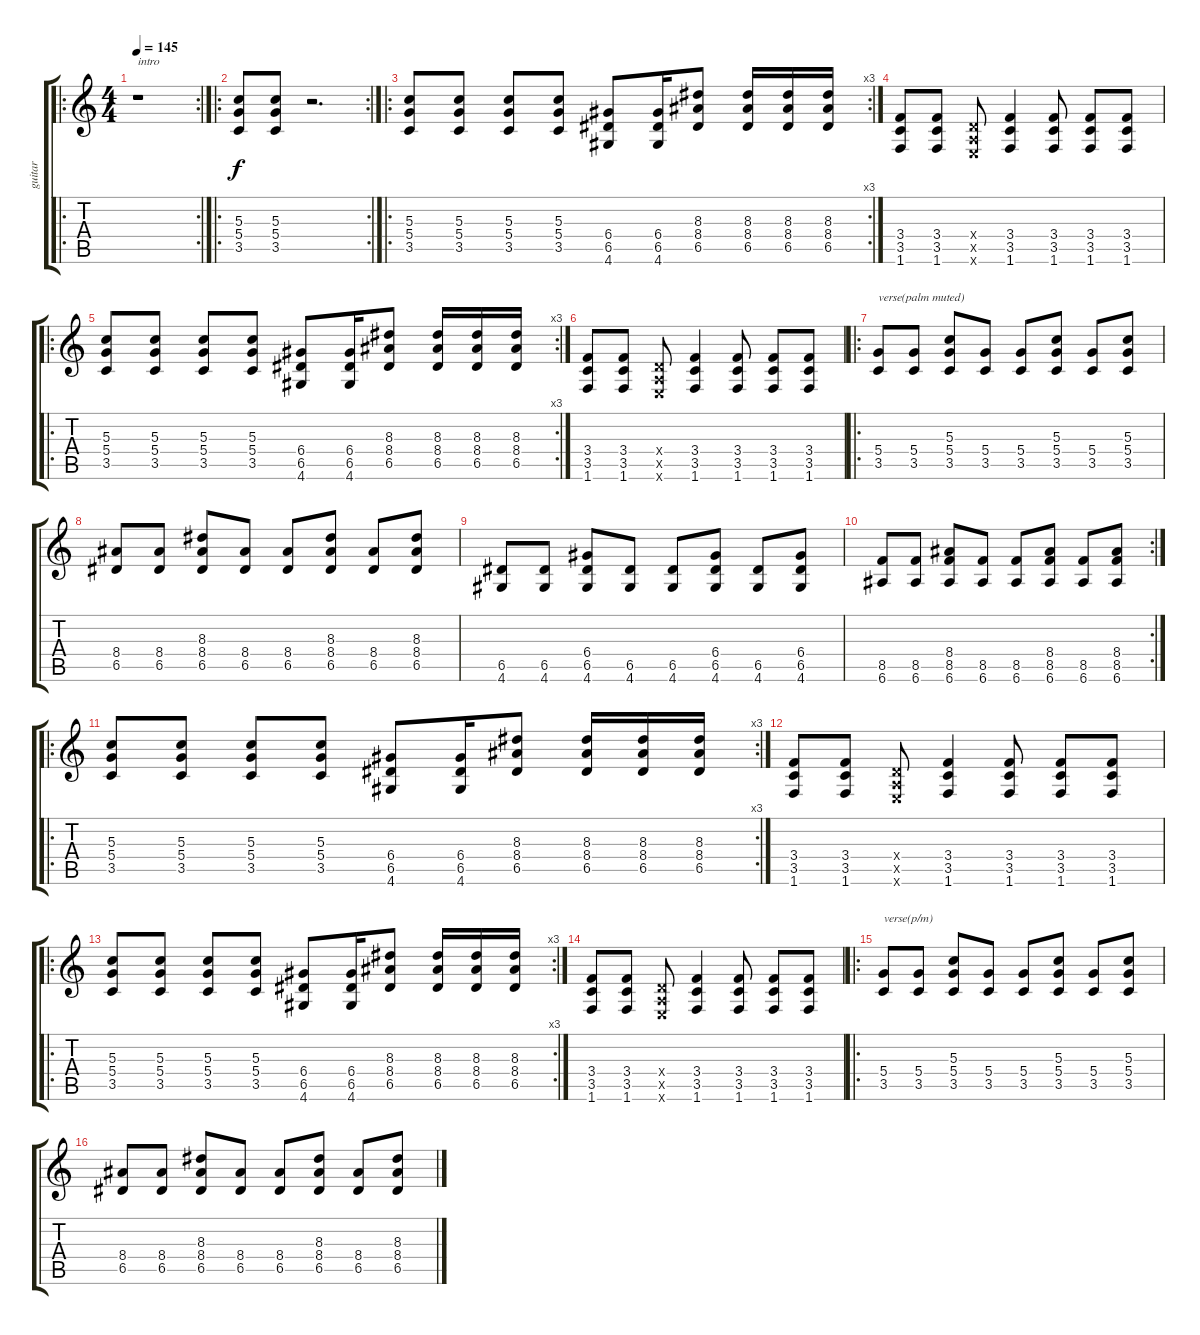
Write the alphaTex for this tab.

\track ("guitar" "guitar") {instrument overdrivenguitar}
\staff {score tabs}
\tuning (E4 B3 G3 D3 A2 E2) {hide}
\ro
\rc 2
\ts (4 4)
\tempo 145
\clef g2
\ks c
r.1{txt "intro" dy f instrument overdrivenguitar} |
\ro
\rc 2
(5.3 5.4 3.5).8 (5.3 5.4 3.5).8 r.2{d} |
\ro
\rc 3
(5.3 5.4 3.5).8 (5.3 5.4 3.5).8 (5.3 5.4 3.5).8 (5.3 5.4 3.5).8 (6.4 6.5 4.6).8 (6.4 6.5 4.6).16 (8.3 8.4 6.5).8 (8.3 8.4 6.5).16 (8.3 8.4 6.5).16 (8.3 8.4 6.5).16 |
(3.4 3.5 1.6).8 (3.4 3.5 1.6).8 (0.4{x} 0.5{x} 0.6{x}).8 (3.4 3.5 1.6).4 (3.4 3.5 1.6).8 (3.4 3.5 1.6).8 (3.4 3.5 1.6).8 |
\ro
\rc 3
(5.3 5.4 3.5).8 (5.3 5.4 3.5).8 (5.3 5.4 3.5).8 (5.3 5.4 3.5).8 (6.4 6.5 4.6).8 (6.4 6.5 4.6).16 (8.3 8.4 6.5).8 (8.3 8.4 6.5).16 (8.3 8.4 6.5).16 (8.3 8.4 6.5).16 |
(3.4 3.5 1.6).8 (3.4 3.5 1.6).8 (0.4{x} 0.5{x} 0.6{x}).8 (3.4 3.5 1.6).4 (3.4 3.5 1.6).8 (3.4 3.5 1.6).8 (3.4 3.5 1.6).8 |
\ro
(5.4 3.5).8{txt "verse(palm muted)"} (5.4 3.5).8 (5.3 5.4 3.5).8 (5.4 3.5).8 (5.4 3.5).8 (5.3 5.4 3.5).8 (5.4 3.5).8 (5.3 5.4 3.5).8 |
(8.4 6.5).8 (8.4 6.5).8 (8.3 8.4 6.5).8 (8.4 6.5).8 (8.4 6.5).8 (8.3 8.4 6.5).8 (8.4 6.5).8 (8.3 8.4 6.5).8 |
(6.5 4.6).8 (6.5 4.6).8 (6.4 6.5 4.6).8 (6.5 4.6).8 (6.5 4.6).8 (6.4 6.5 4.6).8 (6.5 4.6).8 (6.4 6.5 4.6).8 |
\rc 2
(8.5 6.6).8 (8.5 6.6).8 (8.4 8.5 6.6).8 (8.5 6.6).8 (8.5 6.6).8 (8.4 8.5 6.6).8 (8.5 6.6).8 (8.4 8.5 6.6).8 |
\ro
\rc 3
(5.3 5.4 3.5).8 (5.3 5.4 3.5).8 (5.3 5.4 3.5).8 (5.3 5.4 3.5).8 (6.4 6.5 4.6).8 (6.4 6.5 4.6).16 (8.3 8.4 6.5).8 (8.3 8.4 6.5).16 (8.3 8.4 6.5).16 (8.3 8.4 6.5).16 |
(3.4 3.5 1.6).8 (3.4 3.5 1.6).8 (0.4{x} 0.5{x} 0.6{x}).8 (3.4 3.5 1.6).4 (3.4 3.5 1.6).8 (3.4 3.5 1.6).8 (3.4 3.5 1.6).8 |
\ro
\rc 3
(5.3 5.4 3.5).8 (5.3 5.4 3.5).8 (5.3 5.4 3.5).8 (5.3 5.4 3.5).8 (6.4 6.5 4.6).8 (6.4 6.5 4.6).16 (8.3 8.4 6.5).8 (8.3 8.4 6.5).16 (8.3 8.4 6.5).16 (8.3 8.4 6.5).16 |
(3.4 3.5 1.6).8 (3.4 3.5 1.6).8 (0.4{x} 0.5{x} 0.6{x}).8 (3.4 3.5 1.6).4 (3.4 3.5 1.6).8 (3.4 3.5 1.6).8 (3.4 3.5 1.6).8 |
\ro
(5.4 3.5).8{txt "verse(p/m)"} (5.4 3.5).8 (5.3 5.4 3.5).8 (5.4 3.5).8 (5.4 3.5).8 (5.3 5.4 3.5).8 (5.4 3.5).8 (5.3 5.4 3.5).8 |
(8.4 6.5).8 (8.4 6.5).8 (8.3 8.4 6.5).8 (8.4 6.5).8 (8.4 6.5).8 (8.3 8.4 6.5).8 (8.4 6.5).8 (8.3 8.4 6.5).8
